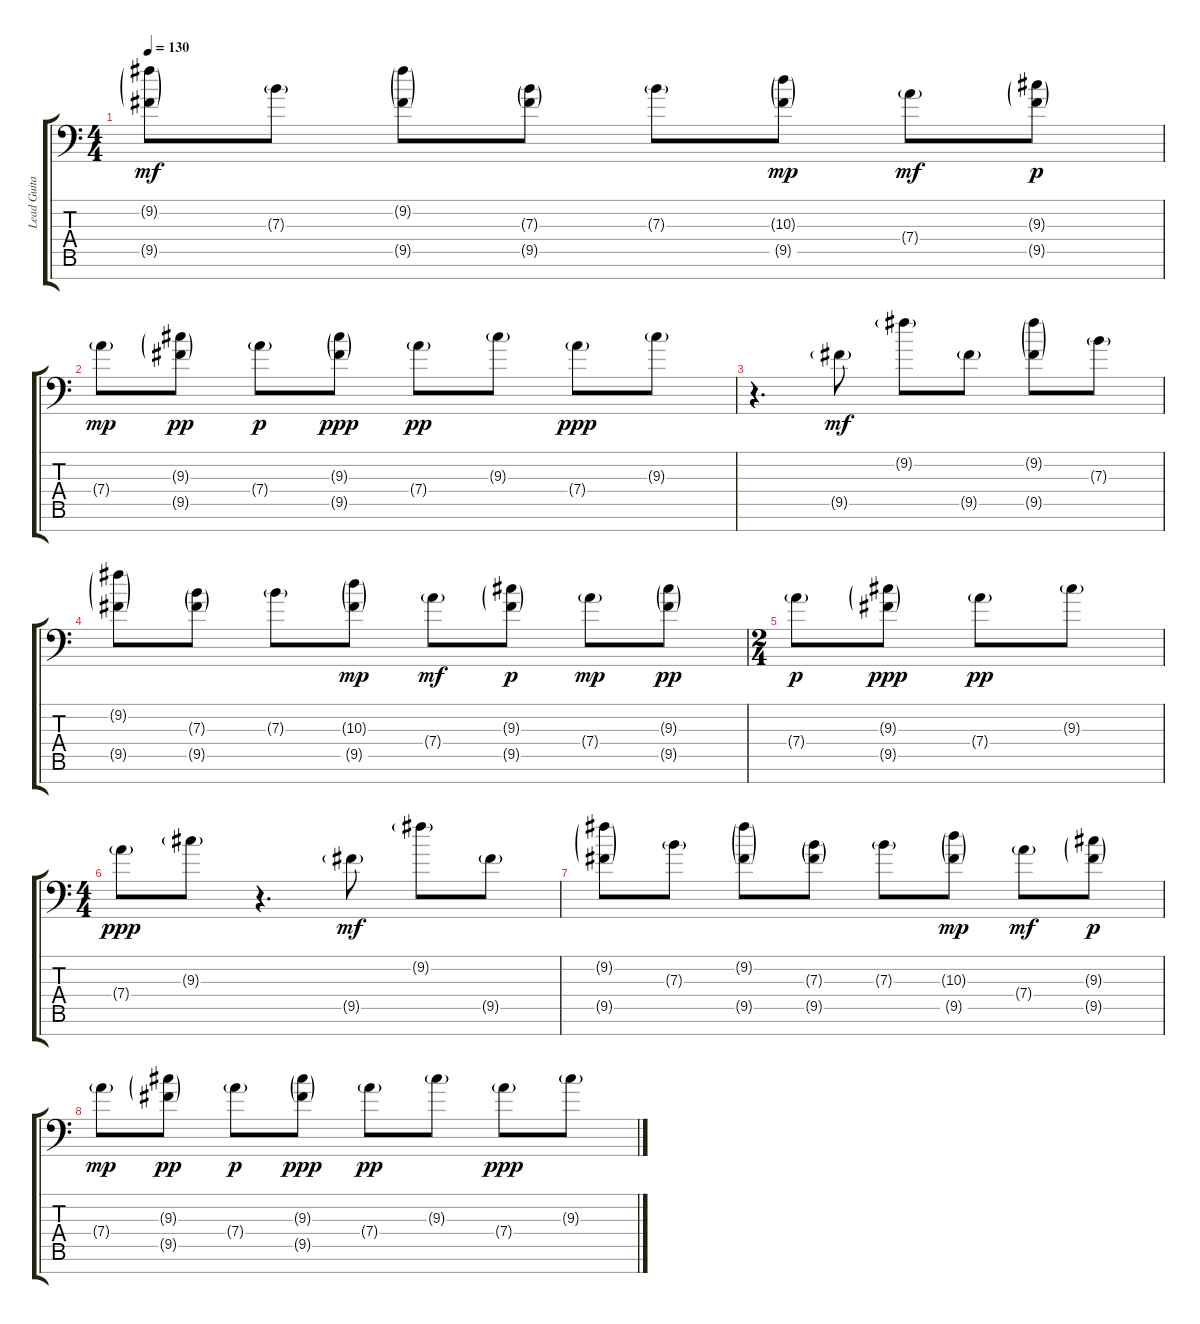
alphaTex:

\track ("Lead Guitar #3 / Delay" "Lead Guita") {instrument electricguitarjazz}
\staff {score tabs}
\tuning (D4 A3 E3 D3 A2 E2 A1) {hide}
\ts (4 4)
\tempo 130
\clef f4
\ks c
(9.2{g} 9.5{g}).8{dy mf} 7.3{g}.8 (9.2{g} 9.5{g}).8 (7.3{g} 9.5{g}).8 7.3{g}.8 (10.3{g} 9.5{g}).8{dy mp} 7.4{g}.8{dy mf} (9.3{g} 9.5{g}).8{dy p} |
7.4{g}.8{dy mp} (9.3{g} 9.5{g}).8{dy pp} 7.4{g}.8{dy p} (9.3{g} 9.5{g}).8{dy ppp} 7.4{g}.8{dy pp} 9.3{g}.8 7.4{g}.8{dy ppp} 9.3{g}.8 |
r.4{d} 9.5{g}.8{dy mf} 9.2{g}.8 9.5{g}.8 (9.2{g} 9.5{g}).8 7.3{g}.8 |
(9.2{g} 9.5{g}).8 (7.3{g} 9.5{g}).8 7.3{g}.8 (10.3{g} 9.5{g}).8{dy mp} 7.4{g}.8{dy mf} (9.3{g} 9.5{g}).8{dy p} 7.4{g}.8{dy mp} (9.3{g} 9.5{g}).8{dy pp} |
\ts (2 4)
7.4{g}.8{dy p} (9.3{g} 9.5{g}).8{dy ppp} 7.4{g}.8{dy pp} 9.3{g}.8 |
\ts (4 4)
7.4{g}.8{dy ppp} 9.3{g}.8 r.4{d} 9.5{g}.8{dy mf} 9.2{g}.8 9.5{g}.8 |
(9.2{g} 9.5{g}).8 7.3{g}.8 (9.2{g} 9.5{g}).8 (7.3{g} 9.5{g}).8 7.3{g}.8 (10.3{g} 9.5{g}).8{dy mp} 7.4{g}.8{dy mf} (9.3{g} 9.5{g}).8{dy p} |
7.4{g}.8{dy mp} (9.3{g} 9.5{g}).8{dy pp} 7.4{g}.8{dy p} (9.3{g} 9.5{g}).8{dy ppp} 7.4{g}.8{dy pp} 9.3{g}.8 7.4{g}.8{dy ppp} 9.3{g}.8
